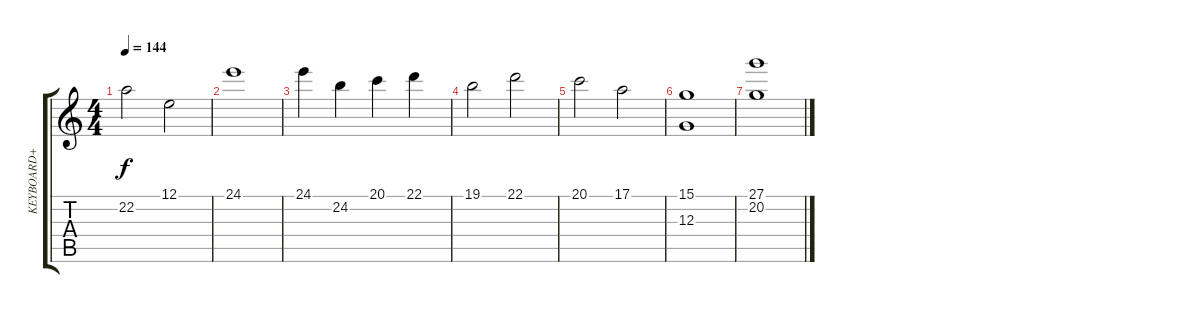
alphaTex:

\track ("KEYBOARD+" "KEYBOARD+") {instrument stringensemble1}
\staff {score tabs}
\tuning (E4 B3 G3 D3 A2 E2) {hide}
\ts (4 4)
\tempo 144
\clef g2
\ks c
22.2.2{dy f} 12.1.2 |
24.1.1 |
24.1.4 24.2.4 20.1.4 22.1.4 |
19.1.2 22.1.2 |
20.1.2 17.1.2 |
(15.1 12.3).1 |
(27.1 20.2).1
